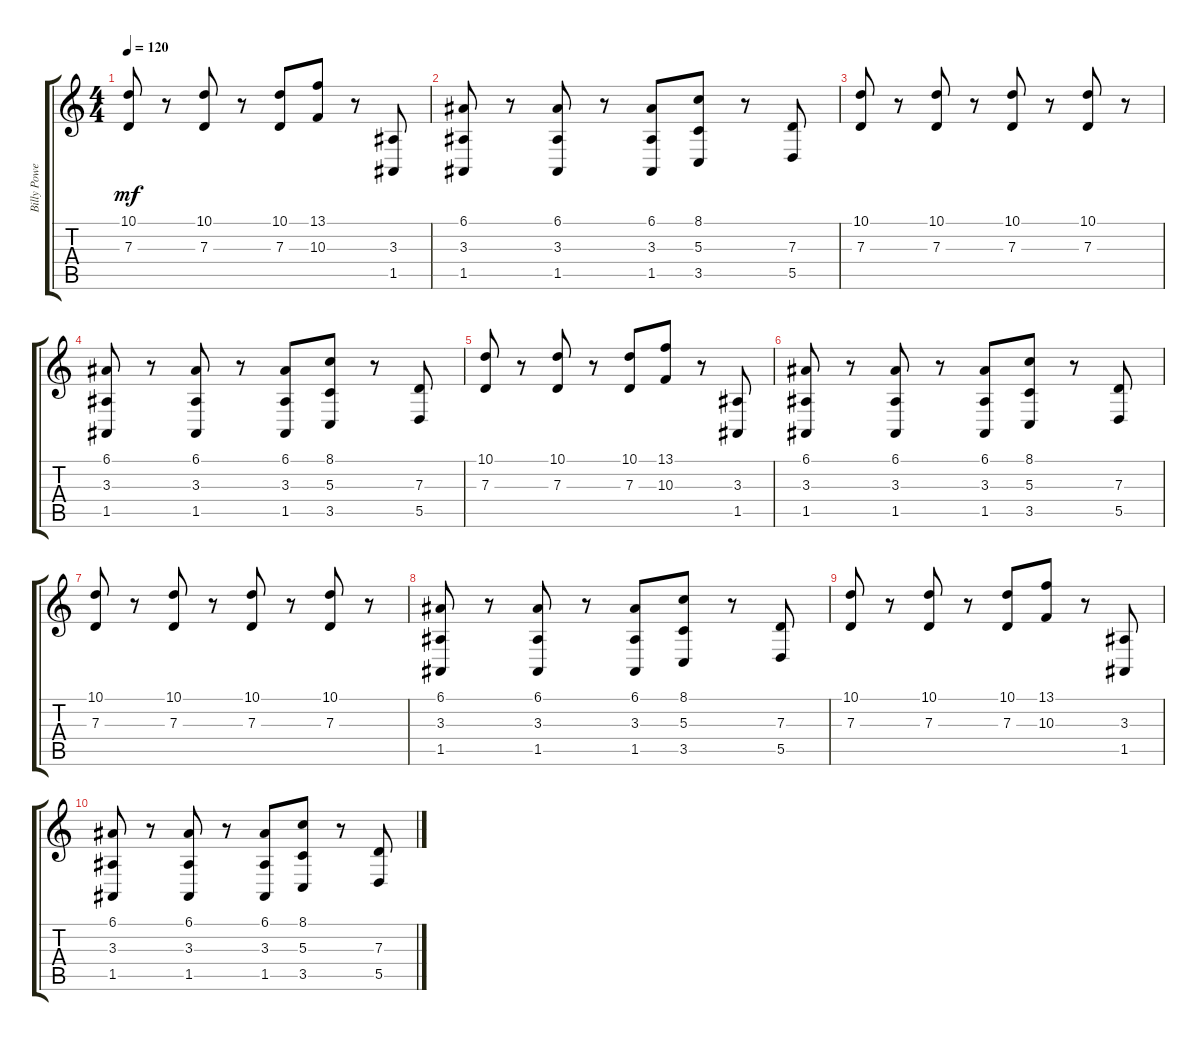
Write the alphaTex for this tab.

\track ("Billy Powell (Piano)" "Billy Powe") {instrument acousticgrandpiano}
\staff {score tabs}
\tuning (E4 B3 G3 D3 A2 E2) {hide}
\ts (4 4)
\tempo 120
\clef g2
\ks c
(10.1 7.3).8{dy mf} r.8 (10.1 7.3).8 r.8 (10.1 7.3).8 (13.1 10.3).8 r.8 (3.3 1.5).8 |
(6.1 3.3 1.5).8 r.8 (6.1 3.3 1.5).8 r.8 (6.1 3.3 1.5).8 (8.1 5.3 3.5).8 r.8 (7.3 5.5).8 |
(10.1 7.3).8 r.8 (10.1 7.3).8 r.8 (10.1 7.3).8 r.8 (10.1 7.3).8 r.8 |
(6.1 3.3 1.5).8 r.8 (6.1 3.3 1.5).8 r.8 (6.1 3.3 1.5).8 (8.1 5.3 3.5).8 r.8 (7.3 5.5).8 |
(10.1 7.3).8 r.8 (10.1 7.3).8 r.8 (10.1 7.3).8 (13.1 10.3).8 r.8 (3.3 1.5).8 |
(6.1 3.3 1.5).8 r.8 (6.1 3.3 1.5).8 r.8 (6.1 3.3 1.5).8 (8.1 5.3 3.5).8 r.8 (7.3 5.5).8 |
(10.1 7.3).8 r.8 (10.1 7.3).8 r.8 (10.1 7.3).8 r.8 (10.1 7.3).8 r.8 |
(6.1 3.3 1.5).8 r.8 (6.1 3.3 1.5).8 r.8 (6.1 3.3 1.5).8 (8.1 5.3 3.5).8 r.8 (7.3 5.5).8 |
(10.1 7.3).8 r.8 (10.1 7.3).8 r.8 (10.1 7.3).8 (13.1 10.3).8 r.8 (3.3 1.5).8 |
(6.1 3.3 1.5).8 r.8 (6.1 3.3 1.5).8 r.8 (6.1 3.3 1.5).8 (8.1 5.3 3.5).8 r.8 (7.3 5.5).8
